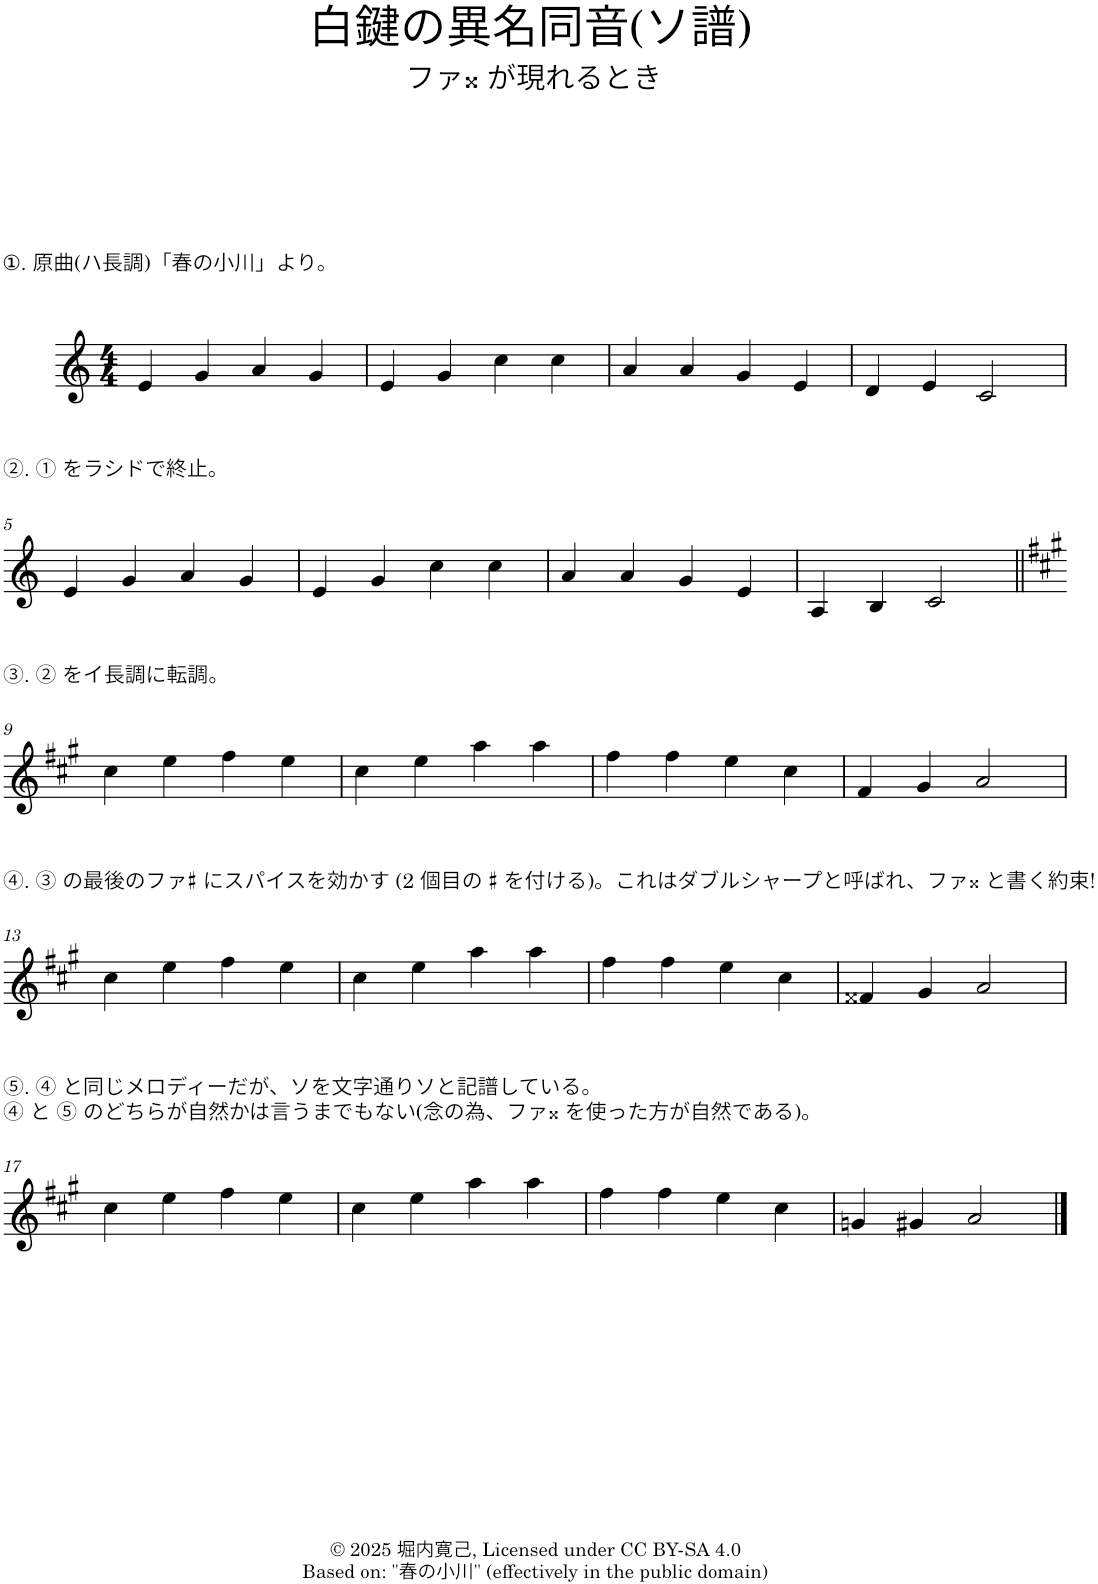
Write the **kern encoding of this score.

**kern
*part1
*staff1
*I"Piano
*I'Pno.
*clefG2
*k[]
*M4/4
=1
!LO:TX:a:t=①. 原曲(ハ長調)「春の小川」より。
4e/
4g/
4a/
4g/
=2
4e/
4g/
4cc\
4cc\
=3
4a/
4a/
4g/
4e/
=4
4d/
4e/
2c/
!!LO:LB:g=z
=5
*k[]
!LO:TX:a:t=②. ① をラシドで終止。
4e/
4g/
4a/
4g/
=6
4e/
4g/
4cc\
4cc\
=7
4a/
4a/
4g/
4e/
=8
4A/
4B/
2c/
!!LO:LB:g=z
=9||
*k[f#c#g#]
!LO:TX:a:t=③. ② をイ長調に転調。
4cc#\
4ee\
4ff#\
4ee\
=10
4cc#\
4ee\
4aa\
4aa\
=11
4ff#\
4ff#\
4ee\
4cc#\
=12
4f#/
4g#/
2a/
!!LO:LB:g=z
=13
*k[f#c#g#]
!LO:TX:a:t=④. ③ の最後のファ♯ にスパイスを効かす (2 個目の ♯ を付ける)。これはダブルシャープと呼ばれ、ファ𝄪 と書く約束!
4cc#\
4ee\
4ff#\
4ee\
=14
4cc#\
4ee\
4aa\
4aa\
=15
4ff#\
4ff#\
4ee\
4cc#\
=16
4f##X/
4g#/
2a/
!!LO:LB:g=z
=17
*k[f#c#g#]
!LO:TX:a:t=⑤. ④ と同じメロディーだが、ソを文字通りソと記譜している。
!LO:TX:a:t=④ と ⑤ のどちらが自然かは言うまでもない(念の為、ファ𝄪 を使った方が自然である)。
4cc#\
4ee\
4ff#\
4ee\
=18
4cc#\
4ee\
4aa\
4aa\
=19
4ff#\
4ff#\
4ee\
4cc#\
=20
4gn/
4g#X/
2a/
==
*-
